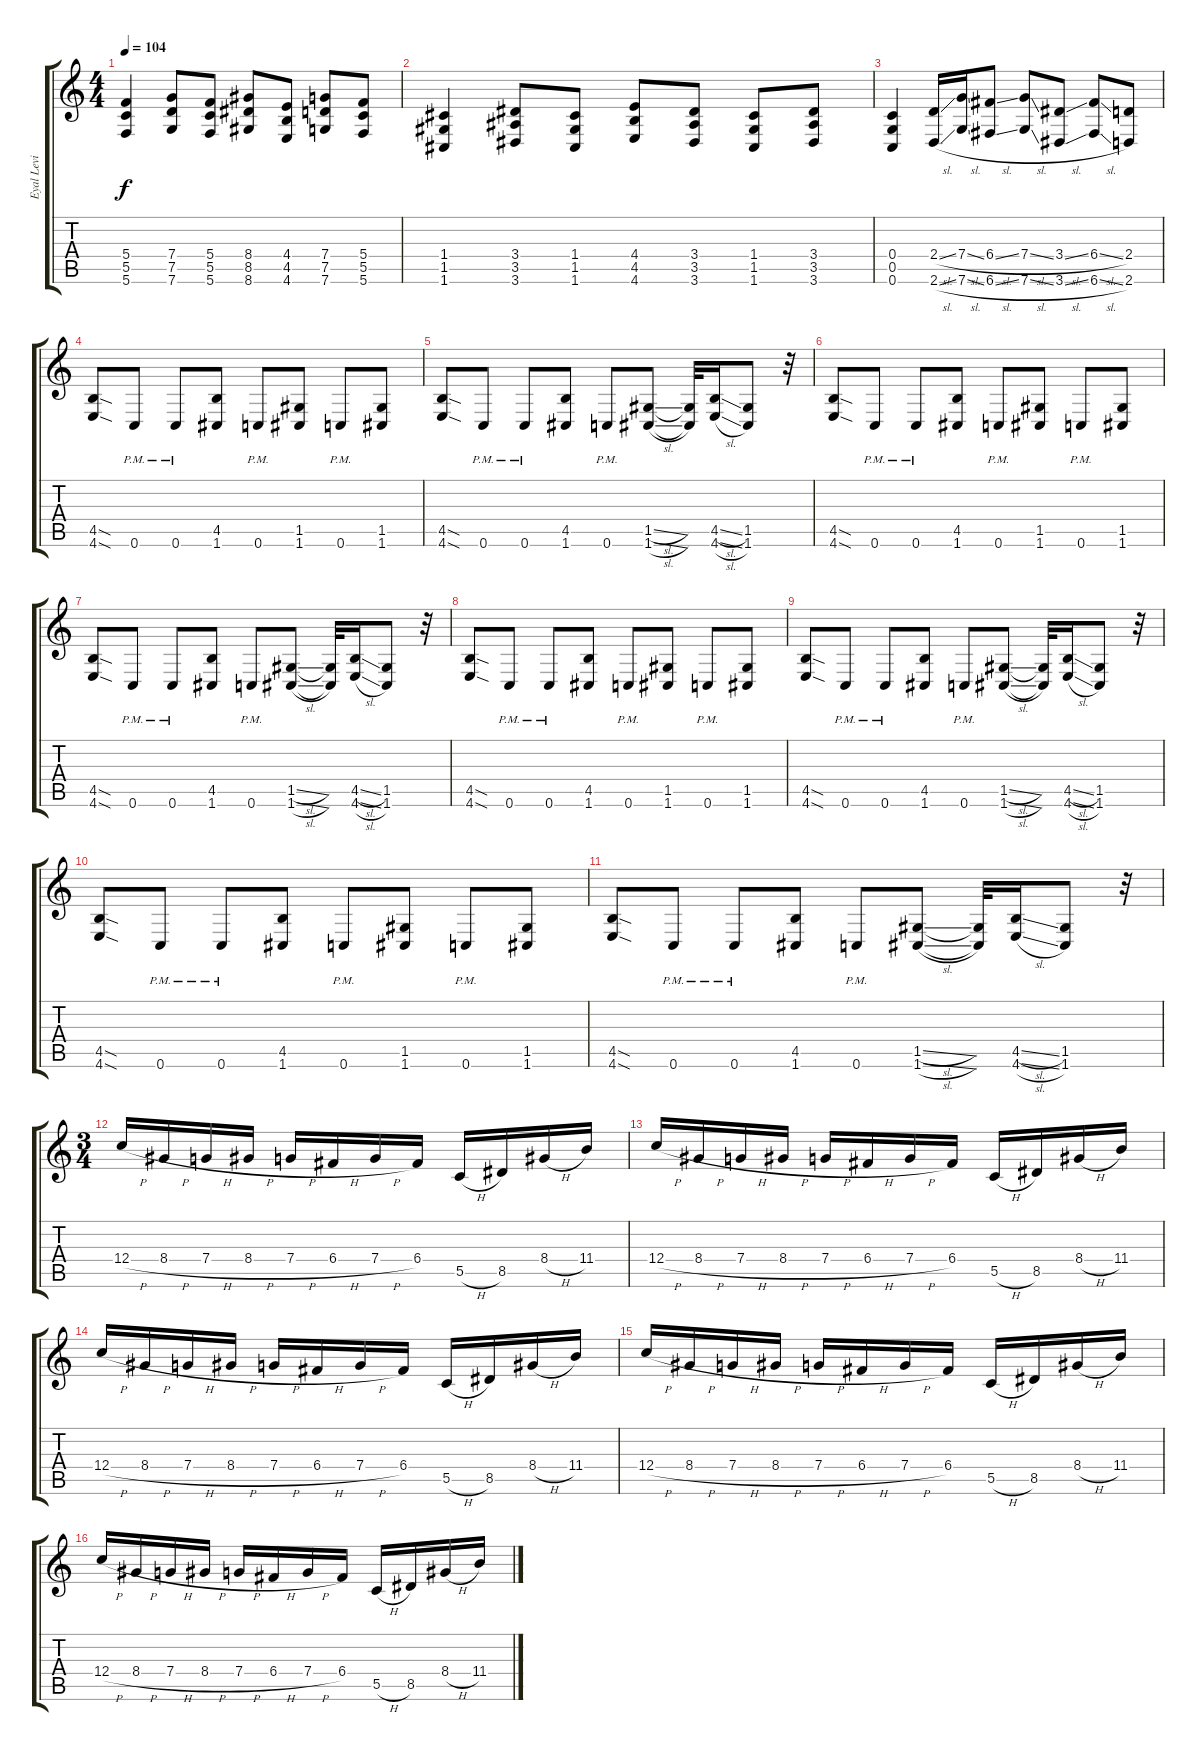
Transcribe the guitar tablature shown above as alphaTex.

\track ("Eyal Levi" "Eyal Levi") {instrument distortionguitar}
\staff {score tabs}
\tuning (D4 A3 F3 C3 G2 C2) {hide}
\ts (4 4)
\tempo 104
\clef g2
\ks c
(5.4 5.5 5.6).4{dy f} (7.4 7.5 7.6).8 (5.4 5.5 5.6).8 (8.4 8.5 8.6).8 (4.4 4.5 4.6).8 (7.4 7.5 7.6).8 (5.4 5.5 5.6).8 |
(1.4 1.5 1.6).4 (3.4 3.5 3.6).8 (1.4 1.5 1.6).8 (4.4 4.5 4.6).8 (3.4 3.5 3.6).8 (1.4 1.5 1.6).8 (3.4 3.5 3.6).8 |
(0.4 0.5 0.6).4 (2.4{sl} 2.6{sl}).16 (7.4{sl} 7.6{sl}).16 (6.4{sl} 6.6{sl}).8 (7.4{sl} 7.6{sl}).8 (3.4{sl} 3.6{sl}).8 (6.4{sl} 6.6{sl}).8 (2.4 2.6).8 |
(4.5{sod} 4.6{sod}).8 0.6{pm}.8 0.6{pm}.8 (4.5 1.6).8 0.6{pm}.8 (1.5 1.6).8 0.6{pm}.8 (1.5 1.6).8 |
(4.5{sod} 4.6{sod}).8 0.6{pm}.8 0.6{pm}.8 (4.5 1.6).8 0.6{pm}.8 (1.5{sl} 1.6{sl}).8 (1.5{t} 1.6{t}).32 (4.5{sl} 4.6{sl}).16 (1.5 1.6).8 r.32 |
(4.5{sod} 4.6{sod}).8 0.6{pm}.8 0.6{pm}.8 (4.5 1.6).8 0.6{pm}.8 (1.5 1.6).8 0.6{pm}.8 (1.5 1.6).8 |
(4.5{sod} 4.6{sod}).8 0.6{pm}.8 0.6{pm}.8 (4.5 1.6).8 0.6{pm}.8 (1.5{sl} 1.6{sl}).8 (1.5{t} 1.6{t}).32 (4.5{sl} 4.6{sl}).16 (1.5 1.6).8 r.32 |
(4.5{sod} 4.6{sod}).8 0.6{pm}.8 0.6{pm}.8 (4.5 1.6).8 0.6{pm}.8 (1.5 1.6).8 0.6{pm}.8 (1.5 1.6).8 |
(4.5{sod} 4.6{sod}).8 0.6{pm}.8 0.6{pm}.8 (4.5 1.6).8 0.6{pm}.8 (1.5{sl} 1.6{sl}).8 (1.5{t} 1.6{t}).32 (4.5{sl} 4.6{sl}).16 (1.5 1.6).8 r.32 |
(4.5{sod} 4.6{sod}).8 0.6{pm}.8 0.6{pm}.8 (4.5 1.6).8 0.6{pm}.8 (1.5 1.6).8 0.6{pm}.8 (1.5 1.6).8 |
(4.5{sod} 4.6{sod}).8 0.6{pm}.8 0.6{pm}.8 (4.5 1.6).8 0.6{pm}.8 (1.5{sl} 1.6{sl}).8 (1.5{t} 1.6{t}).32 (4.5{sl} 4.6{sl}).16 (1.5 1.6).8 r.32 |
\ts (3 4)
12.4{h}.16 8.4{h}.16 7.4{h}.16 8.4{h}.16 7.4{h}.16 6.4{h}.16 7.4{h}.16 6.4.16 5.5{h}.16 8.5.16 8.4{h}.16 11.4.16 |
12.4{h}.16 8.4{h}.16 7.4{h}.16 8.4{h}.16 7.4{h}.16 6.4{h}.16 7.4{h}.16 6.4.16 5.5{h}.16 8.5.16 8.4{h}.16 11.4.16 |
12.4{h}.16 8.4{h}.16 7.4{h}.16 8.4{h}.16 7.4{h}.16 6.4{h}.16 7.4{h}.16 6.4.16 5.5{h}.16 8.5.16 8.4{h}.16 11.4.16 |
12.4{h}.16 8.4{h}.16 7.4{h}.16 8.4{h}.16 7.4{h}.16 6.4{h}.16 7.4{h}.16 6.4.16 5.5{h}.16 8.5.16 8.4{h}.16 11.4.16 |
12.4{h}.16 8.4{h}.16 7.4{h}.16 8.4{h}.16 7.4{h}.16 6.4{h}.16 7.4{h}.16 6.4.16 5.5{h}.16 8.5.16 8.4{h}.16 11.4.16
